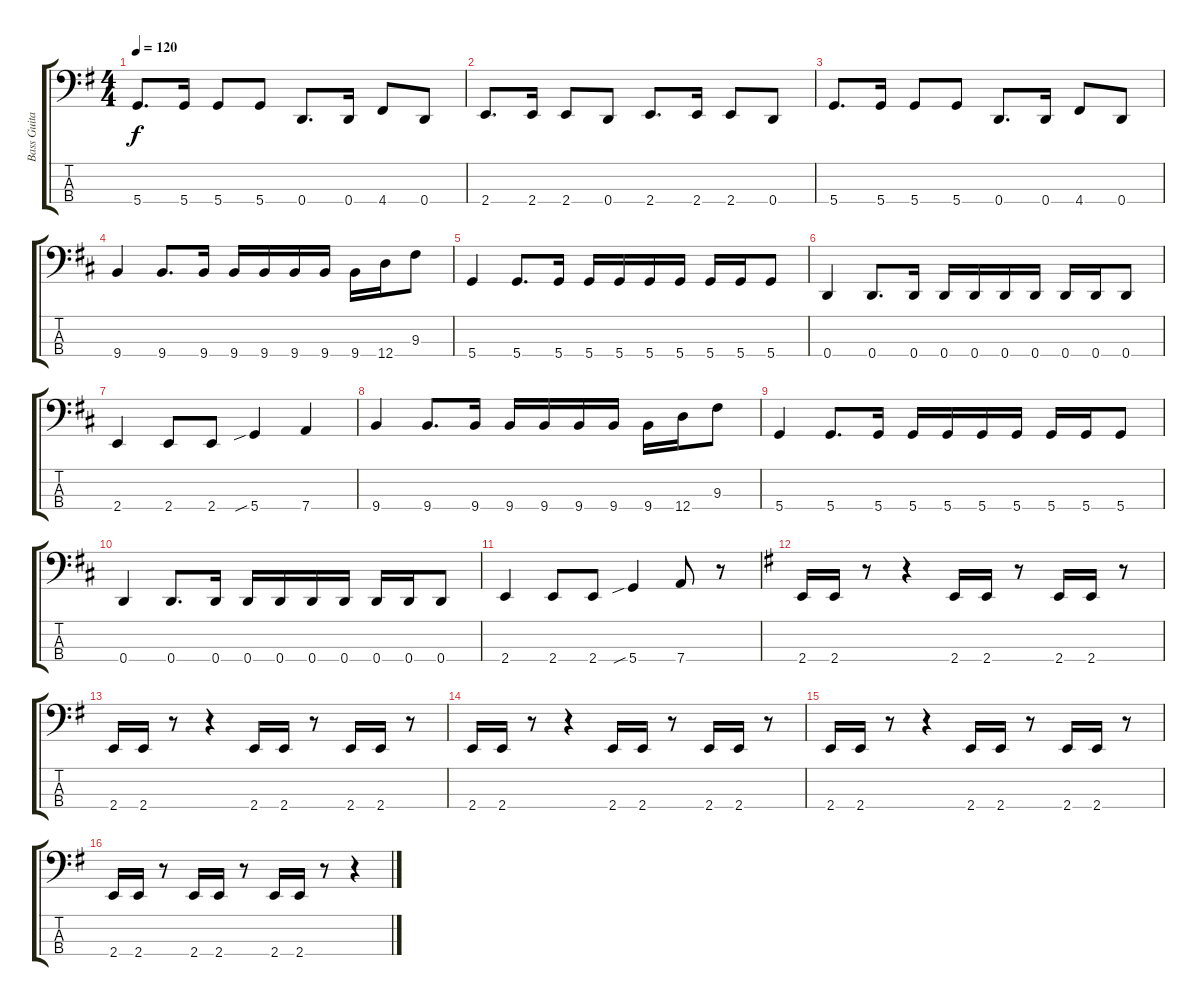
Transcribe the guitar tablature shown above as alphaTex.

\track ("Bass Guitar" "Bass Guita") {instrument electricbassfinger}
\staff {score tabs}
\tuning (G2 D2 A1 D1) {hide}
\ts (4 4)
\tempo 120
\clef f4
\ks g
5.4.8{d dy f} 5.4.16 5.4.8 5.4.8 0.4.8{d} 0.4.16 4.4.8 0.4.8 |
2.4.8{d} 2.4.16 2.4.8 0.4.8 2.4.8{d} 2.4.16 2.4.8 0.4.8 |
5.4.8{d} 5.4.16 5.4.8 5.4.8 0.4.8{d} 0.4.16 4.4.8 0.4.8 |
\ks d
9.4.4 9.4.8{d} 9.4.16 9.4.16 9.4.16 9.4.16 9.4.16 9.4.16 12.4.16 9.3.8 |
5.4.4 5.4.8{d} 5.4.16 5.4.16 5.4.16 5.4.16 5.4.16 5.4.16 5.4.16 5.4.8 |
0.4.4 0.4.8{d} 0.4.16 0.4.16 0.4.16 0.4.16 0.4.16 0.4.16 0.4.16 0.4.8 |
2.4.4 2.4.8 2.4.8 5.4{sib}.4 7.4.4 |
9.4.4 9.4.8{d} 9.4.16 9.4.16 9.4.16 9.4.16 9.4.16 9.4.16 12.4.16 9.3.8 |
5.4.4 5.4.8{d} 5.4.16 5.4.16 5.4.16 5.4.16 5.4.16 5.4.16 5.4.16 5.4.8 |
0.4.4 0.4.8{d} 0.4.16 0.4.16 0.4.16 0.4.16 0.4.16 0.4.16 0.4.16 0.4.8 |
2.4.4 2.4.8 2.4.8 5.4{sib}.4 7.4.8 r.8 |
\ks g
2.4.16 2.4.16 r.8 r.4 2.4.16 2.4.16 r.8 2.4.16 2.4.16 r.8 |
2.4.16 2.4.16 r.8 r.4 2.4.16 2.4.16 r.8 2.4.16 2.4.16 r.8 |
2.4.16 2.4.16 r.8 r.4 2.4.16 2.4.16 r.8 2.4.16 2.4.16 r.8 |
2.4.16 2.4.16 r.8 r.4 2.4.16 2.4.16 r.8 2.4.16 2.4.16 r.8 |
2.4.16 2.4.16 r.8 2.4.16 2.4.16 r.8 2.4.16 2.4.16 r.8 r.4
